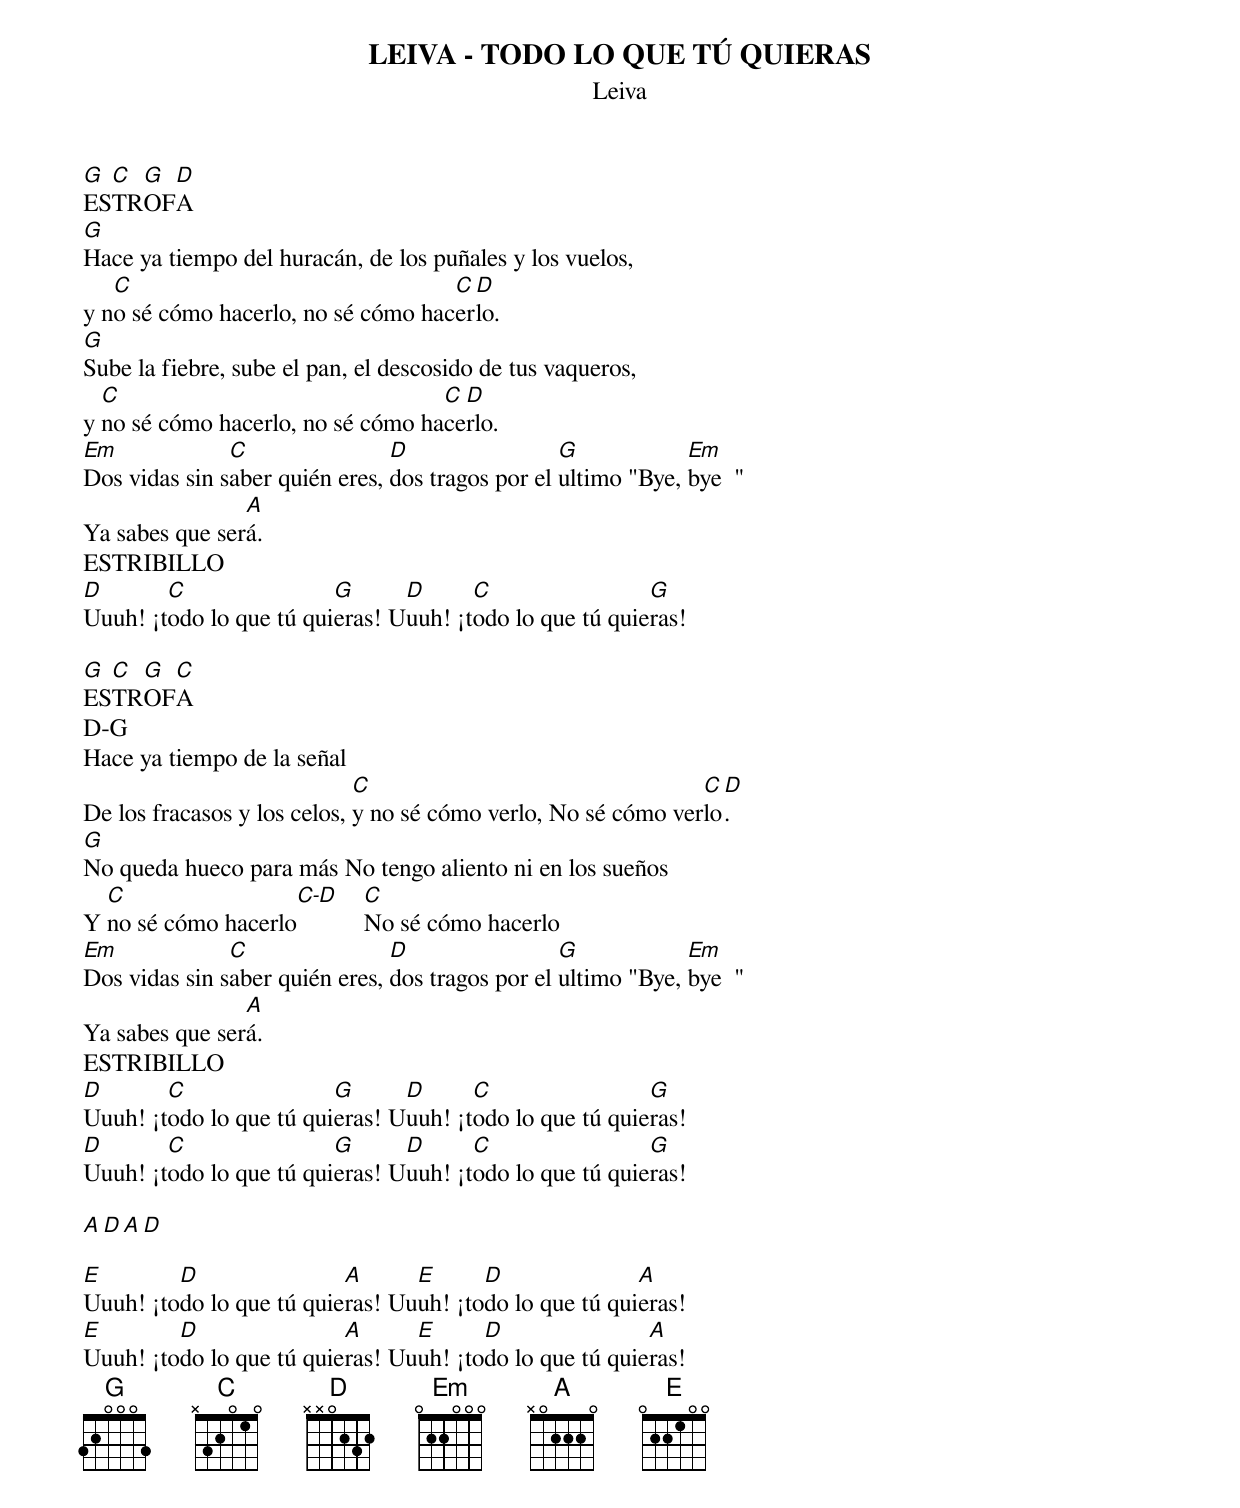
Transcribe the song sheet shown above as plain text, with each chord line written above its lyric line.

LEIVA - TODO LO QUE TÚ QUIERAS
Leiva

G C G D
ESTROFA
G
Hace ya tiempo del huracán, de los puñales y los vuelos,
   C                                C D
y no sé cómo hacerlo, no sé cómo hacerlo.
G
Sube la fiebre, sube el pan, el descosido de tus vaqueros,
  C                                C D
y no sé cómo hacerlo, no sé cómo hacerlo.
Em             C                D                 G            Em
Dos vidas sin saber quién eres, dos tragos por el ultimo "Bye, bye  "
                A
Ya sabes que será.
ESTRIBILLO
D       C                G      D      C                 G
Uuuh! ¡todo lo que tú quieras! Uuuh! ¡todo lo que tú quieras!

G C G C
ESTROFA
D-G
Hace ya tiempo de la señal
                             C                                 C D
De los fracasos y los celos, y no sé cómo verlo, No sé cómo verlo.
G
No queda hueco para más No tengo aliento ni en los sueños
  C                 C-D C
Y no sé cómo hacerlo    No sé cómo hacerlo
Em             C                D                 G            Em
Dos vidas sin saber quién eres, dos tragos por el ultimo "Bye, bye  "
                A
Ya sabes que será.
ESTRIBILLO
D       C                G      D      C                 G
Uuuh! ¡todo lo que tú quieras! Uuuh! ¡todo lo que tú quieras!
D       C                G      D      C                 G
Uuuh! ¡todo lo que tú quieras! Uuuh! ¡todo lo que tú quieras!

A D A D

E        D                A      E      D               A
Uuuh! ¡todo lo que tú quieras! Uuuh! ¡todo lo que tú quieras!
E        D                A      E      D                A
Uuuh! ¡todo lo que tú quieras! Uuuh! ¡todo lo que tú quieras!
